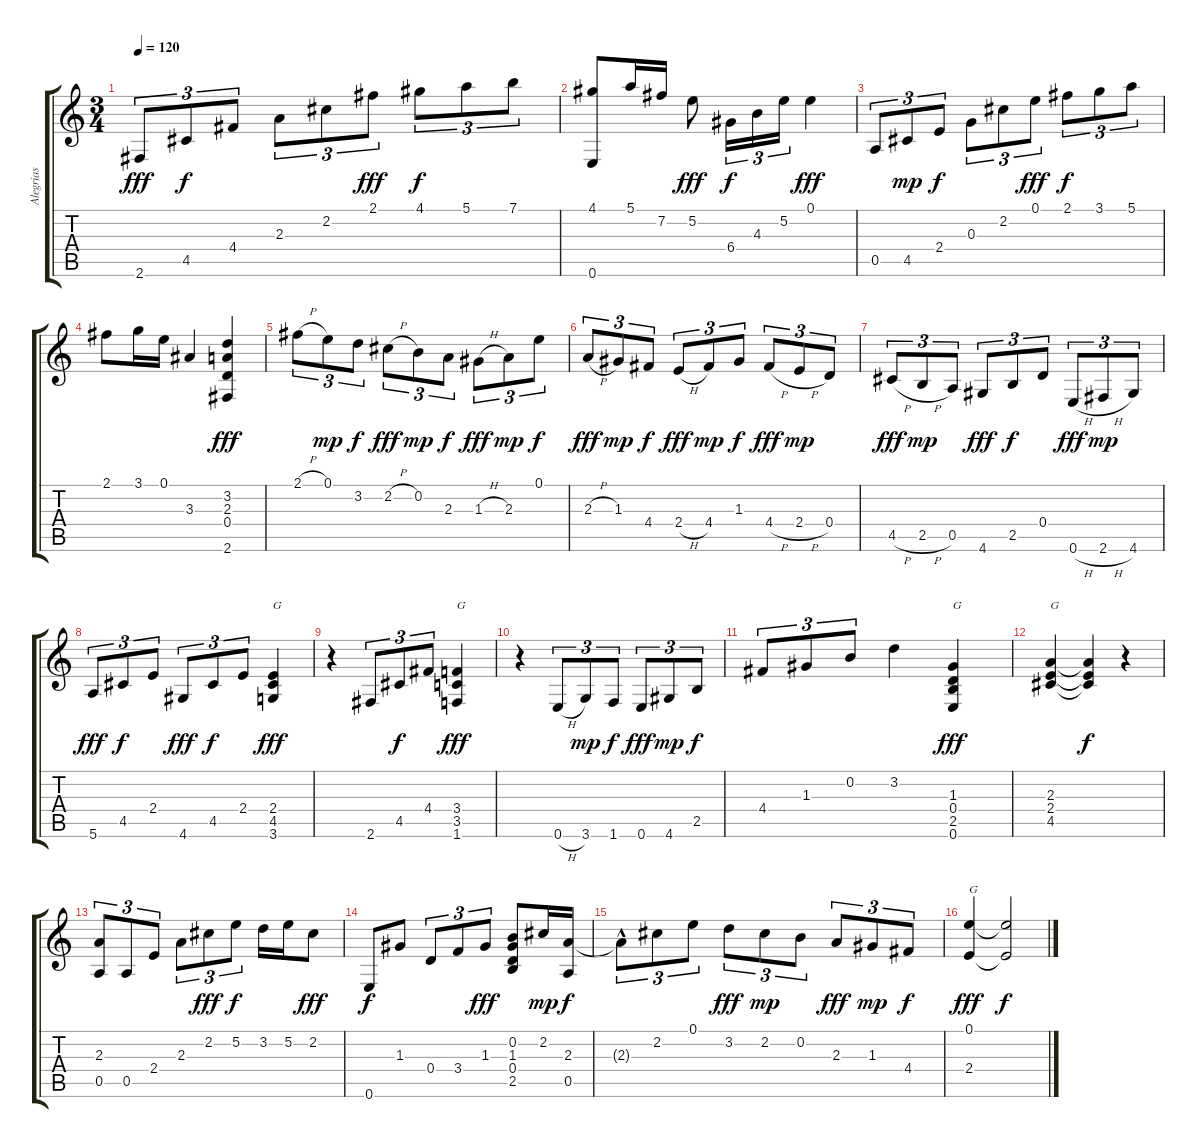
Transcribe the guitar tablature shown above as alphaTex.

\track ("Alegrias" "Alegrias") {instrument acousticguitarnylon}
\staff {score tabs}
\tuning (E4 B3 G3 D3 A2 E2) {hide}
\ts (3 4)
\tempo 120
\clef g2
\ks c
2.6.8{tu (3 2) dy fff} 4.5.8{tu (3 2) dy f} 4.4.8{tu (3 2)} 2.3.8{tu (3 2)} 2.2.8{tu (3 2)} 2.1.8{tu (3 2) dy fff} 4.1.8{tu (3 2) dy f} 5.1.8{tu (3 2)} 7.1.8{tu (3 2)} |
(4.1 0.6).8 5.1.16 7.2.16 5.2.8{dy fff} 6.4.16{tu (3 2) dy f} 4.3.16{tu (3 2)} 5.2.16{tu (3 2)} 0.1.4{dy fff} |
0.5.8{tu (3 2)} 4.5.8{tu (3 2) dy mp} 2.4.8{tu (3 2) dy f} 0.3.8{tu (3 2)} 2.2.8{tu (3 2)} 0.1.8{tu (3 2) dy fff} 2.1.8{tu (3 2) dy f} 3.1.8{tu (3 2)} 5.1.8{tu (3 2)} |
2.1.8 3.1.16 0.1.16 3.3.4 (3.2 2.3 0.4 2.6).4{dy fff} |
2.1{h}.8{tu (3 2)} 0.1.8{tu (3 2) dy mp} 3.2.8{tu (3 2) dy f} 2.2{h}.8{tu (3 2) dy fff} 0.2.8{tu (3 2) dy mp} 2.3.8{tu (3 2) dy f} 1.3{h}.8{tu (3 2) dy fff} 2.3.8{tu (3 2) dy mp} 0.1.8{tu (3 2) dy f} |
2.3{h}.8{tu (3 2) dy fff} 1.3.8{tu (3 2) dy mp} 4.4.8{tu (3 2) dy f} 2.4{h}.8{tu (3 2) dy fff} 4.4.8{tu (3 2) dy mp} 1.3.8{tu (3 2) dy f} 4.4{h}.8{tu (3 2) dy fff} 2.4{h}.8{tu (3 2) dy mp} 0.4.8{tu (3 2)} |
4.5{h}.8{tu (3 2) dy fff} 2.5{h}.8{tu (3 2) dy mp} 0.5.8{tu (3 2)} 4.6.8{tu (3 2) dy fff} 2.5.8{tu (3 2) dy f} 0.4.8{tu (3 2)} 0.6{h}.8{tu (3 2) dy fff} 2.6{h}.8{tu (3 2) dy mp} 4.6.8{tu (3 2)} |
5.6.8{tu (3 2) dy fff} 4.5.8{tu (3 2) dy f} 2.4.8{tu (3 2)} 4.6.8{tu (3 2) dy fff} 4.5.8{tu (3 2) dy f} 2.4.8{tu (3 2)} (2.4 4.5 3.6).4{txt "G" dy fff} |
r.4 2.6.8{tu (3 2)} 4.5.8{tu (3 2) dy f} 4.4.8{tu (3 2)} (3.4 3.5 1.6).4{txt "G" dy fff} |
r.4 0.6{h}.8{tu (3 2)} 3.6.8{tu (3 2) dy mp} 1.6.8{tu (3 2) dy f} 0.6.8{tu (3 2) dy fff} 4.6.8{tu (3 2) dy mp} 2.5.8{tu (3 2) dy f} |
4.4.8{tu (3 2)} 1.3.8{tu (3 2)} 0.2.8{tu (3 2)} 3.2.4 (1.3 0.4 2.5 0.6).4{txt "G" dy fff} |
(2.3 2.4 4.5).4{txt "G"} (2.3{t} 2.4{t} 4.5{t}).4{dy f} r.4 |
(2.3 0.5).8{tu (3 2)} 0.5.8{tu (3 2)} 2.4.8{tu (3 2)} 2.3.8{tu (3 2)} 2.2.8{tu (3 2) dy fff} 5.2.8{tu (3 2) dy f} 3.2.16 5.2.16 2.2.8{dy fff} |
0.6.8{dy f} 1.3.8 0.4.8{tu (3 2)} 3.4.8{tu (3 2)} 1.3.8{tu (3 2) dy fff} (0.2 1.3 0.4 2.5).8 2.2.16{dy mp} (2.3 0.5).16{dy f} |
2.3{hac t}.8{tu (3 2)} 2.2.8{tu (3 2)} 0.1.8{tu (3 2)} 3.2.8{tu (3 2) dy fff} 2.2.8{tu (3 2) dy mp} 0.2.8{tu (3 2)} 2.3.8{tu (3 2) dy fff} 1.3.8{tu (3 2) dy mp} 4.4.8{tu (3 2) dy f} |
(0.1 2.4).4{txt "G" dy fff} (0.1{t} 2.4{t}).2{dy f}
